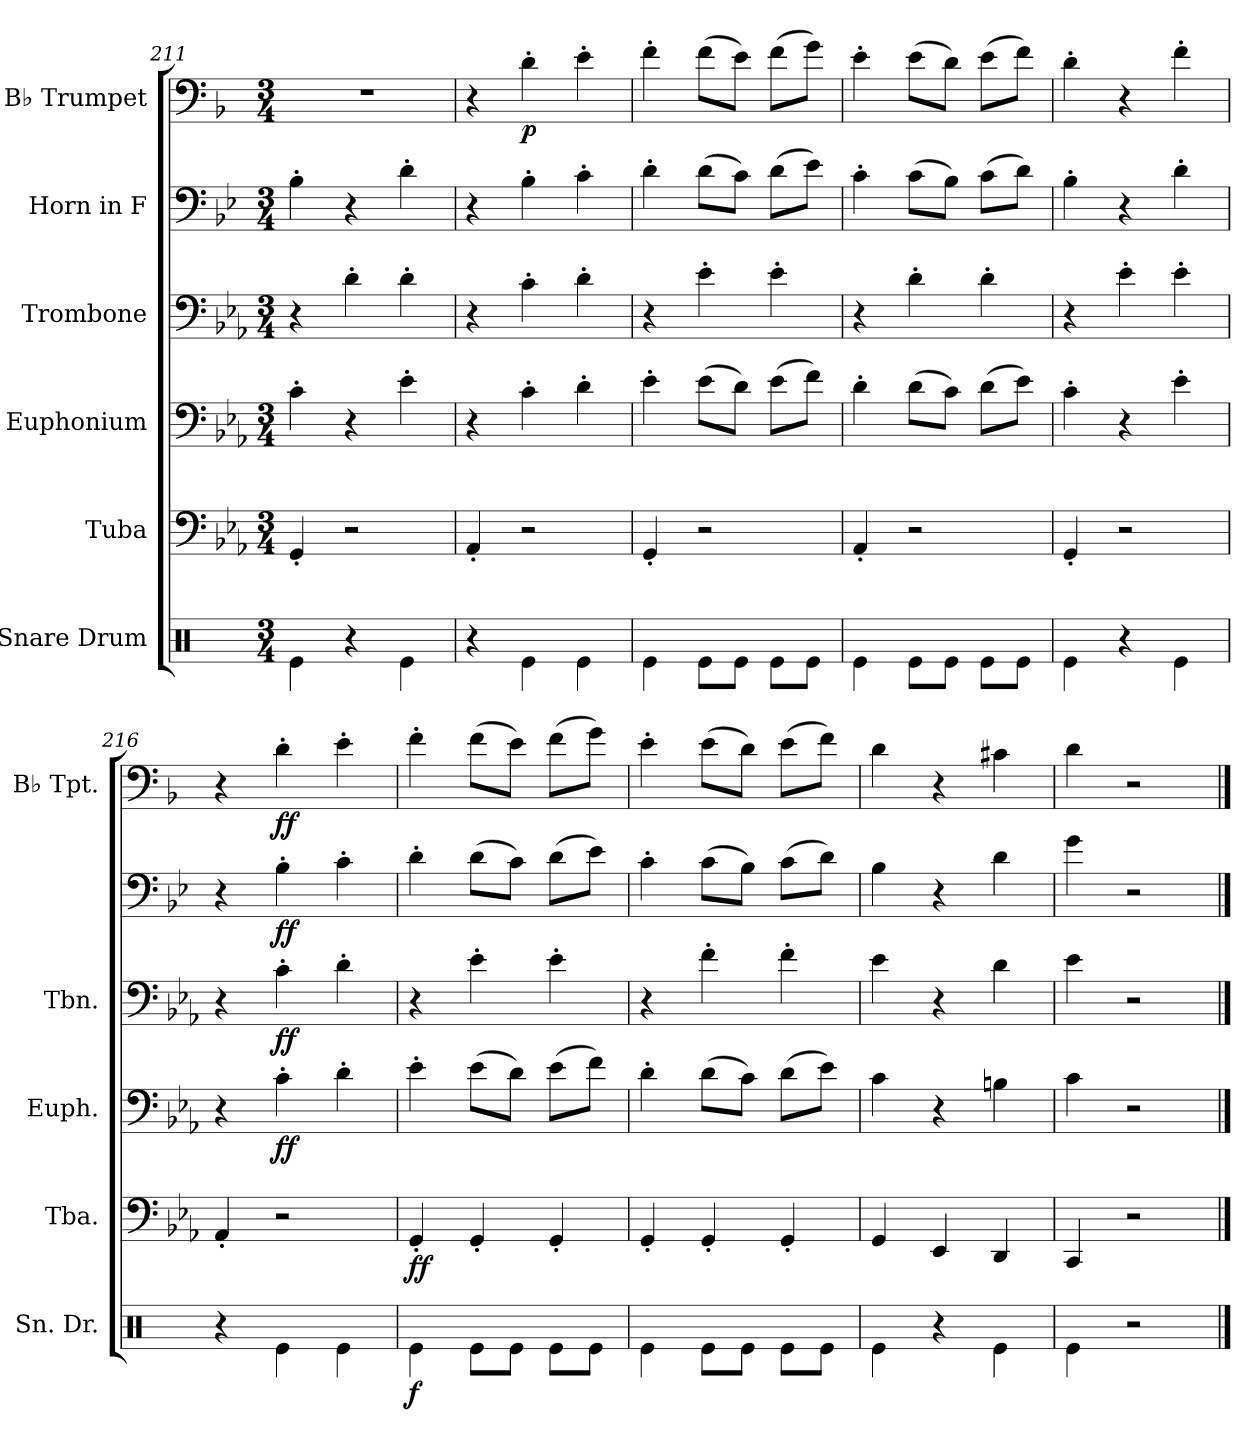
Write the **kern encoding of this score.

**kern	**dynam	**kern	**dynam	**kern	**dynam	**kern	**dynam	**kern	**dynam	**kern	**dynam
*part6	*part6	*part5	*part5	*part4	*part4	*part3	*part3	*part2	*part2	*part1	*part1
*staff6	*staff6	*staff5	*staff5	*staff4	*staff4	*staff3	*staff3	*staff2	*staff2	*staff1	*staff1
*I"Snare Drum	*	*I"Tuba	*	*I"Euphonium	*	*I"Trombone	*	*I"Horn in F	*	*I"B♭ Trumpet	*
*I'Sn. Dr.	*	*I'Tba.	*	*I'Euph.	*	*I'Tbn.	*	*	*	*I'B♭ Tpt.	*
*clefX	*	*clefF4	*	*clefF4	*	*clefF4	*	*clefF4	*	*clefF4	*
*	*	*	*	*	*	*	*	*ITrd4c7	*	*ITrd1c2	*
*k[]	*	*k[b-e-a-]	*	*k[b-e-a-]	*	*k[b-e-a-]	*	*k[b-e-a-]	*	*k[b-e-a-]	*
*M3/4	*	*M3/4	*	*M3/4	*	*M3/4	*	*M3/4	*	*M3/4	*
=211	=211	=211	=211	=211	=211	=211	=211	=211	=211	=211	=211
4Re\	.	4GG'/	.	4c'\	.	4r	.	4E-'\	.	2.r	.
4r	.	2r	.	4r	.	4d'\	.	4r	.	.	.
4Re\	.	.	.	4e-'\	.	4d'\	.	4G'\	.	.	.
=212	=212	=212	=212	=212	=212	=212	=212	=212	=212	=212	=212
4r	.	4AA-'/	.	4r	.	4r	.	4r	.	4r	.
!	!	!	!	!	!	!	!	!	!	!	!LO:DY:b
4Re\	.	2r	.	4c'\	.	4c'\	.	4E-'\	.	4c'\	p
4Re\	.	.	.	4d'\	.	4d'\	.	4F'\	.	4d'\	.
=213	=213	=213	=213	=213	=213	=213	=213	=213	=213	=213	=213
4Re\	.	4GG'/	.	4e-'\	.	4r	.	4G'\	.	4e-'\	.
8Re\L	.	2r	.	(8e-\L	.	4e-'\	.	(8G\L	.	(8e-\L	.
8Re\J	.	.	.	8d\J)	.	.	.	8F\J)	.	8d\J)	.
8Re\L	.	.	.	(8e-\L	.	4e-'\	.	(8G\L	.	(8e-\L	.
8Re\J	.	.	.	8f\J)	.	.	.	8A-\J)	.	8f\J)	.
=214	=214	=214	=214	=214	=214	=214	=214	=214	=214	=214	=214
4Re\	.	4AA-'/	.	4d'\	.	4r	.	4F'\	.	4d'\	.
8Re\L	.	2r	.	(8d\L	.	4d'\	.	(8F\L	.	(8d\L	.
8Re\J	.	.	.	8c\J)	.	.	.	8E-\J)	.	8c\J)	.
8Re\L	.	.	.	(8d\L	.	4d'\	.	(8F\L	.	(8d\L	.
8Re\J	.	.	.	8e-\J)	.	.	.	8G\J)	.	8e-\J)	.
=215	=215	=215	=215	=215	=215	=215	=215	=215	=215	=215	=215
4Re\	.	4GG'/	.	4c'\	.	4r	.	4E-'\	.	4c'\	.
4r	.	2r	.	4r	.	4e-'\	.	4r	.	4r	.
4Re\	.	.	.	4e-'\	.	4e-'\	.	4G'\	.	4e-'\	.
=216	=216	=216	=216	=216	=216	=216	=216	=216	=216	=216	=216
4r	.	4AA-'/	.	4r	.	4r	.	4r	.	4r	.
!	!	!	!	!	!LO:DY:b	!	!LO:DY:b	!	!LO:DY:b	!	!LO:DY:b
4Re\	.	2r	.	4c'\	ff	4c'\	ff	4E-'\	ff	4c'\	ff
4Re\	.	.	.	4d'\	.	4d'\	.	4F'\	.	4d'\	.
!!LO:PB:g=z
=217	=217	=217	=217	=217	=217	=217	=217	=217	=217	=217	=217
!	!LO:DY:b	!	!LO:DY:b	!	!	!	!	!	!	!	!
4Re\	f	4GG'/	ff	4e-'\	.	4r	.	4G'\	.	4e-'\	.
8Re\L	.	4GG'/	.	(8e-\L	.	4e-'\	.	(8G\L	.	(8e-\L	.
8Re\J	.	.	.	8d\J)	.	.	.	8F\J)	.	8d\J)	.
8Re\L	.	4GG'/	.	(8e-\L	.	4e-'\	.	(8G\L	.	(8e-\L	.
8Re\J	.	.	.	8f\J)	.	.	.	8A-\J)	.	8f\J)	.
=218	=218	=218	=218	=218	=218	=218	=218	=218	=218	=218	=218
4Re\	.	4GG'/	.	4d'\	.	4r	.	4F'\	.	4d'\	.
8Re\L	.	4GG'/	.	(8d\L	.	4f'\	.	(8F\L	.	(8d\L	.
8Re\J	.	.	.	8c\J)	.	.	.	8E-\J)	.	8c\J)	.
8Re\L	.	4GG'/	.	(8d\L	.	4f'\	.	(8F\L	.	(8d\L	.
8Re\J	.	.	.	8e-\J)	.	.	.	8G\J)	.	8e-\J)	.
=219	=219	=219	=219	=219	=219	=219	=219	=219	=219	=219	=219
4Re\	.	4GG/	.	4c\	.	4e-\	.	4E-\	.	4c\	.
4r	.	4EE-/	.	4r	.	4r	.	4r	.	4r	.
4Re\	.	4DD/	.	4Bn\	.	4d\	.	4G\	.	4Bn\	.
=220	=220	=220	=220	=220	=220	=220	=220	=220	=220	=220	=220
4Re\	.	4CC/	.	4c\	.	4e-\	.	4c\	.	4c\	.
2r	.	2r	.	2r	.	2r	.	2r	.	2r	.
==	==	==	==	==	==	==	==	==	==	==	==
*-	*-	*-	*-	*-	*-	*-	*-	*-	*-	*-	*-
